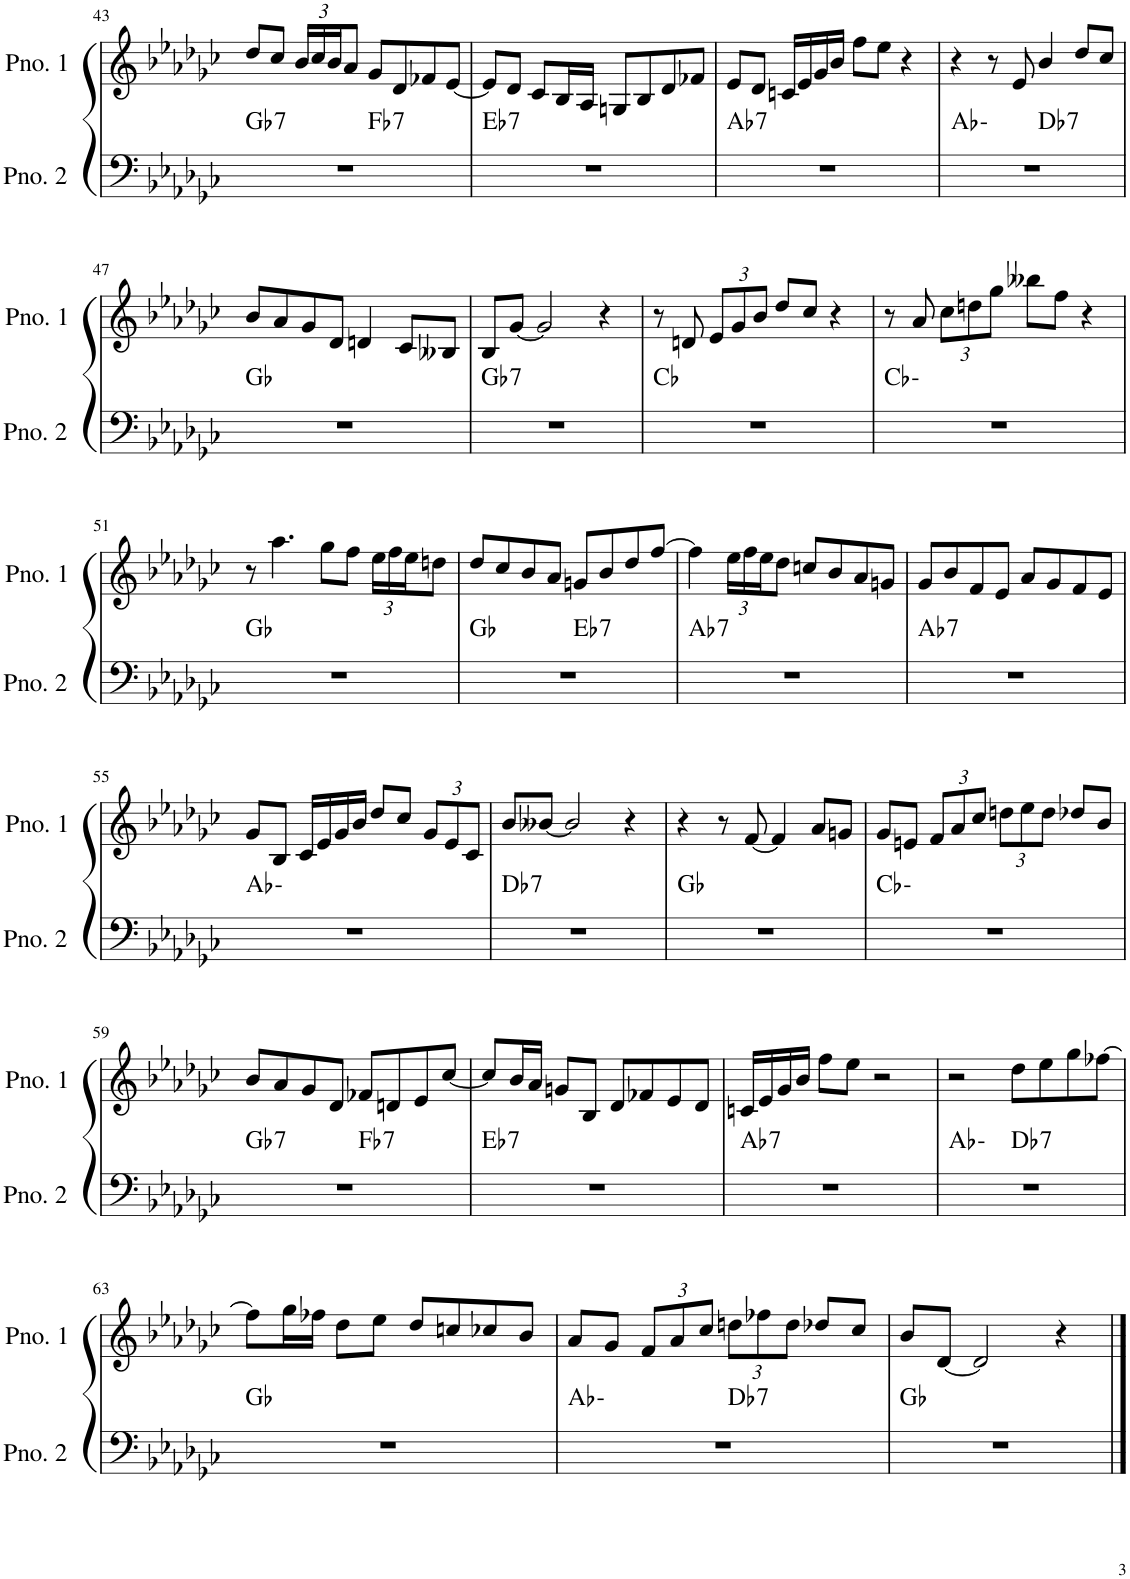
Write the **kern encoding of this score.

**kern	**harte	**kern
*part2	*part2	*part1
*staff2	*	*staff1
*I"ピアノ 2	*	*I"ピアノ 1
!!LO:PB:g=z
*clefF4	*	*clefG2
*k[b-e-a-d-g-c-]	*	*k[b-e-a-d-g-c-]
*M4/4	*	*M4/4
=43	=43	=43
!	!LO:H:kt=7	!
*^	*	*
1r	2ryy	Gb:7	8dd-/L
.	.	.	8cc-/J
*	*	*	*Xbrackettup
.	.	.	24b-/LL
.	.	.	24cc-/
.	.	.	24b-/J
.	.	.	8a-/J
!	!	!LO:H:kt=7	!
.	2ryy	Fb:7	8g-/L
.	.	.	8d-/
.	.	.	8f-X/
.	.	.	[8e-/J
=44	=44	=44	=44
!	!	!LO:H:kt=7	!
*v	*v	*	*
1r	Eb:7	8e-/L]
.	.	8d-/J
.	.	8c-/L
.	.	16B-/L
.	.	16A-/JJ
.	.	8Gn/L
.	.	8B-/
.	.	8d-/
.	.	8f-X/J
=45	=45	=45
!	!LO:H:kt=7	!
1r	Ab:7	8e-/L
.	.	8d-/J
.	.	16cn/LL
.	.	16e-/
.	.	16g-/
.	.	16b-/JJ
.	.	8ff\L
.	.	8ee-\J
.	.	4r
=46	=46	=46
*^	*	*
1r	2ryy	Ab:min	4r
.	.	.	8r
.	.	.	8e-/
!	!	!LO:H:kt=7	!
.	2ryy	Db:7	4b-/
.	.	.	8dd-/L
.	.	.	8cc-/J
*v	*v	*	*
!!LO:LB:g=z
=47	=47	=47
1r	Gb:maj	8b-/L
.	.	8a-/
.	.	8g-/
.	.	8d-/J
.	.	4dn/
.	.	8c-/L
.	.	8B--X/J
=48	=48	=48
!	!LO:H:kt=7	!
1r	Gb:7	8B-/L
.	.	[8g-/J
.	.	2g-/]
.	.	4r
=49	=49	=49
1r	Cb:maj	8r
.	.	8dn/
.	.	12e-/L
.	.	12g-/
.	.	12b-/J
.	.	8dd-/L
.	.	8cc-/J
.	.	4r
=50	=50	=50
1r	Cb:min	8r
.	.	8a-/
.	.	12cc-\L
.	.	12ddn\
.	.	12gg-\J
.	.	8bb--X\L
.	.	8ff\J
.	.	4r
!!LO:LB:g=z
=51	=51	=51
1r	Gb:maj	8r
.	.	4.aa-\
.	.	8gg-\L
.	.	8ff\J
.	.	24ee-\LL
.	.	24ff\
.	.	24ee-\J
.	.	8ddn\J
=52	=52	=52
*^	*	*
1r	2ryy	Gb:maj	8dd-/L
.	.	.	8cc-/
.	.	.	8b-/
.	.	.	8a-/J
!	!	!LO:H:kt=7	!
.	2ryy	Eb:7	8gn/L
.	.	.	8b-/
.	.	.	8dd-/
.	.	.	[8ff/J
=53	=53	=53	=53
!	!	!LO:H:kt=7	!
*v	*v	*	*
1r	Ab:7	4ff\]
.	.	24ee-\LL
.	.	24ff\
.	.	24ee-\J
.	.	8dd-\J
.	.	8ccn/L
.	.	8b-/
.	.	8a-/
.	.	8gn/J
=54	=54	=54
!	!LO:H:kt=7	!
1r	Ab:7	8g-/L
.	.	8b-/
.	.	8f/
.	.	8e-/J
.	.	8a-/L
.	.	8g-/
.	.	8f/
.	.	8e-/J
!!LO:LB:g=z
=55	=55	=55
1r	Ab:min	8g-/L
.	.	8B-/J
.	.	16c-/LL
.	.	16e-/
.	.	16g-/
.	.	16b-/JJ
.	.	8dd-/L
.	.	8cc-/J
.	.	12g-/L
.	.	12e-/
.	.	12c-/J
=56	=56	=56
!	!LO:H:kt=7	!
1r	Db:7	8b-/L
.	.	[8b--X/J
.	.	2b--/]
.	.	4r
=57	=57	=57
1r	Gb:maj	4r
.	.	8r
.	.	[8f/
.	.	4f/]
.	.	8a-/L
.	.	8gn/J
=58	=58	=58
1r	Cb:min	8g-/L
.	.	8en/J
.	.	12f/L
.	.	12a-/
.	.	12cc-/J
.	.	12ddn\L
.	.	12ee-\
.	.	12dd\J
.	.	8dd-X/L
.	.	8b-/J
!!LO:LB:g=z
=59	=59	=59
!	!LO:H:kt=7	!
*^	*	*
1r	2ryy	Gb:7	8b-/L
.	.	.	8a-/
.	.	.	8g-/
.	.	.	8d-/J
!	!	!LO:H:kt=7	!
.	2ryy	Fb:7	8f-X/L
.	.	.	8dn/
.	.	.	8e-/
.	.	.	[8cc-/J
=60	=60	=60	=60
!	!	!LO:H:kt=7	!
*v	*v	*	*
1r	Eb:7	8cc-/L]
.	.	16b-/L
.	.	16a-/JJ
.	.	8gn/L
.	.	8B-/J
.	.	8d-/L
.	.	8f-X/
.	.	8e-/
.	.	8d-/J
=61	=61	=61
!	!LO:H:kt=7	!
1r	Ab:7	16cn/LL
.	.	16e-/
.	.	16g-/
.	.	16b-/JJ
.	.	8ff\L
.	.	8ee-\J
.	.	2r
=62	=62	=62
*^	*	*
1r	2ryy	Ab:min	2r
!	!	!LO:H:kt=7	!
.	2ryy	Db:7	8dd-\L
.	.	.	8ee-\
.	.	.	8gg-\
.	.	.	[8ff-X\J
*v	*v	*	*
!!LO:LB:g=z
=63	=63	=63
1r	Gb:maj	8ff-\L]
.	.	16gg-\L
.	.	16ff-X\JJ
.	.	8dd-\L
.	.	8ee-\J
.	.	8dd-/L
.	.	8ccn/
.	.	8cc-X/
.	.	8b-/J
=64	=64	=64
*^	*	*
1r	2ryy	Ab:min	8a-/L
.	.	.	8g-/J
.	.	.	12f/L
.	.	.	12a-/
.	.	.	12cc-/J
!	!	!LO:H:kt=7	!
.	2ryy	Db:7	12ddn\L
.	.	.	12ff-X\
.	.	.	12dd\J
.	.	.	8dd-X/L
.	.	.	8cc-/J
*v	*v	*	*
=65	=65	=65
1r	Gb:maj	8b-/L
.	.	[8d-/J
.	.	2d-/]
.	.	4r
==	==	==
*-	*-	*-
